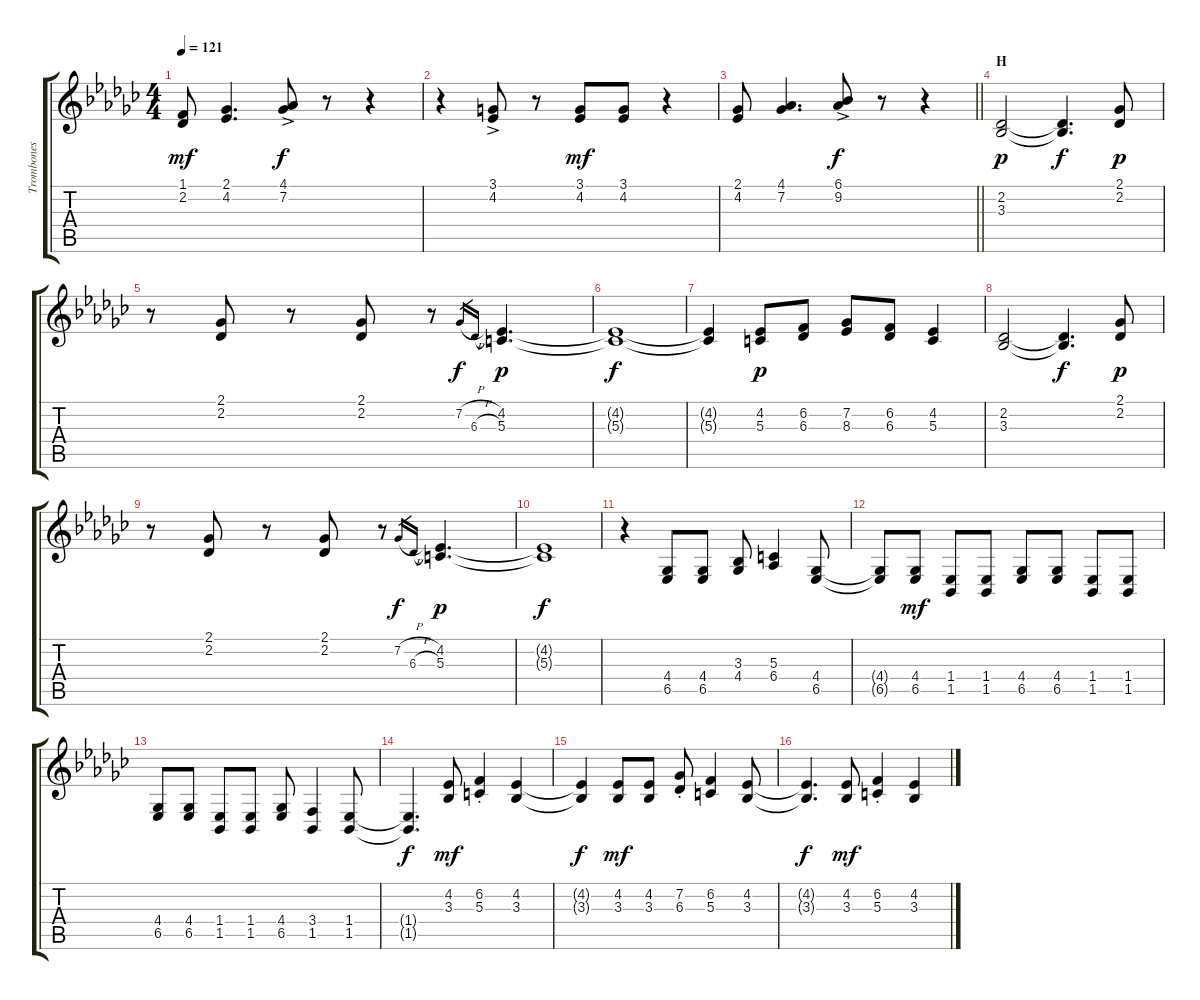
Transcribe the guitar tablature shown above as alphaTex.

\track ("Trombones" "Trombones") {instrument frenchhorn bank 255}
\staff {score tabs}
\tuning (E4 B3 G3 D3 A2 E2) {hide}
\ts (4 4)
\tempo 121
\clef g2
\ks ebminor
(1.1 2.2).8{dy mf} (2.1 4.2).4{d} (4.1{ac} 7.2{ac}).8{dy f} r.8 r.4 |
r.4 (3.1{ac} 4.2{ac}).8 r.8 (3.1 4.2).8{dy mf} (3.1 4.2).8 r.4 |
\barLineRight lightlight
(2.1 4.2).8 (4.1 7.2).4{d} (6.1{ac} 9.2{ac}).8{dy f} r.8 r.4 |
\section ("" "H")
(2.2 3.3).2{dy p} (2.2{t} 3.3{t}).4{d dy f} (2.1 2.2).8{dy p} |
r.8 (2.1 2.2).8 r.8 (2.1 2.2).8 r.8 7.2{h}.16{gr dy f} 6.3{h}.16{gr} (4.2 5.3).4{d dy p} |
(4.2{t} 5.3{t}).1{dy f} |
(4.2{t} 5.3{t}).4 (4.2 5.3).8{dy p} (6.2 6.3).8 (7.2 8.3).8 (6.2 6.3).8 (4.2 5.3).4 |
(2.2 3.3).2 (2.2{t} 3.3{t}).4{d dy f} (2.1 2.2).8{dy p} |
r.8 (2.1 2.2).8 r.8 (2.1 2.2).8 r.8 7.2{h}.16{gr dy f} 6.3{h}.16{gr} (4.2 5.3).4{d dy p} |
(4.2{t} 5.3{t}).1{dy f} |
r.4 (4.4 6.5).8 (4.4 6.5).8 (3.3 4.4).8 (5.3 6.4).4 (4.4 6.5).8 |
(4.4{t} 6.5{t}).8 (4.4 6.5).8{dy mf} (1.4 1.5).8 (1.4 1.5).8 (4.4 6.5).8 (4.4 6.5).8 (1.4 1.5).8 (1.4 1.5).8 |
(4.4 6.5).8 (4.4 6.5).8 (1.4 1.5).8 (1.4 1.5).8 (4.4 6.5).8 (3.4 1.5).4 (1.4 1.5).8 |
(1.4{t} 1.5{t}).4{d dy f} (4.2 3.3).8{dy mf} (6.2{st} 5.3{st}).4 (4.2 3.3).4 |
(4.2{t} 3.3{t}).4{dy f} (4.2 3.3).8{dy mf} (4.2 3.3).8 (7.2{st} 6.3{st}).8 (6.2 5.3).4 (4.2 3.3).8 |
(4.2{t} 3.3{t}).4{d dy f} (4.2 3.3).8{dy mf} (6.2{st} 5.3{st}).4 (4.2 3.3).4
